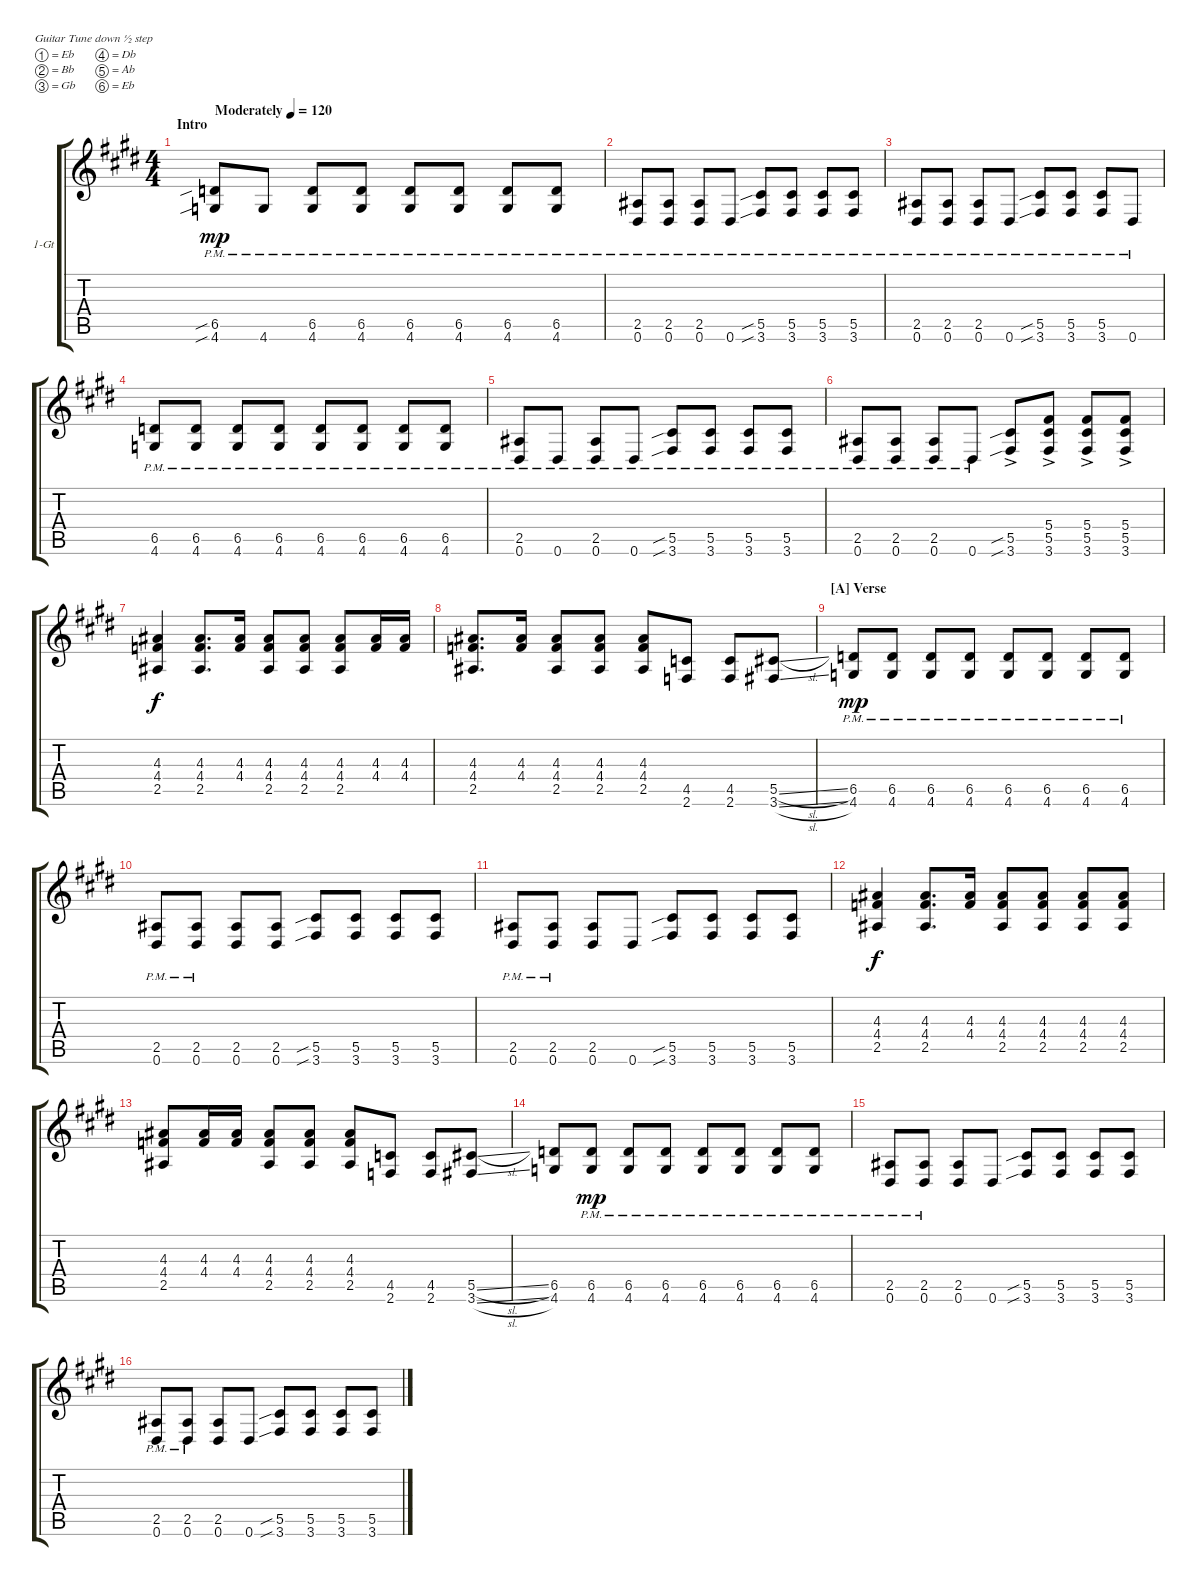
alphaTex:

\defaultSystemsLayout 4
\bracketExtendMode groupsimilarinstruments
\firstSystemTrackNameOrientation horizontal
\otherSystemsTrackNameOrientation horizontal
\track ("1 Guitar" "1-Gt") {instrument electricguitarclean}
\staff {score tabs}
\tuning (Eb4 Bb3 Gb3 Db3 Ab2 Eb2)
\ts (4 4)
\section ("" "Intro")
\tempo (120 "Moderately")
\clef g2
\scale
1.10845
\ks e
(4.6{sib pm} 6.5{sib pm}).8{dy mp instrument electricguitarclean} 4.6{pm}.8 (4.6{pm} 6.5{pm}).8 (4.6{pm} 6.5{pm}).8 (4.6{pm} 6.5{pm}).8 (4.6{pm} 6.5{pm}).8 (4.6{pm} 6.5{pm}).8 (4.6{pm} 6.5{pm}).8 |
\scale
0.891551 (0.6{pm} 2.5{pm}).8 (0.6{pm} 2.5{pm}).8 (0.6{pm} 2.5{pm}).8 0.6{pm}.8 (3.6{sib pm} 5.5{sib pm}).8 (3.6{pm} 5.5{pm}).8 (3.6{pm} 5.5{pm}).8 (3.6{pm} 5.5{pm}).8 |
\scale
1.07818 (0.6{pm} 2.5{pm}).8 (0.6{pm} 2.5{pm}).8 (0.6{pm} 2.5{pm}).8 0.6{pm}.8 (3.6{sib pm} 5.5{sib pm}).8 (3.6{pm} 5.5{pm}).8 (3.6{pm} 5.5{pm}).8 0.6{pm}.8 |
\scale
0.921816 (4.6{pm} 6.5{pm}).8 (4.6{pm} 6.5{pm}).8 (4.6{pm} 6.5{pm}).8 (4.6{pm} 6.5{pm}).8 (4.6{pm} 6.5{pm}).8 (4.6{pm} 6.5{pm}).8 (4.6{pm} 6.5{pm}).8 (4.6{pm} 6.5{pm}).8 |
\scale
1.07818 (0.6{pm} 2.5{pm}).8 0.6{pm}.8 (0.6{pm} 2.5{pm}).8 0.6{pm}.8 (3.6{sib pm} 5.5{sib pm}).8 (3.6{pm} 5.5{pm}).8 (3.6{pm} 5.5{pm}).8 (3.6{pm} 5.5{pm}).8 |
\scale
0.921816 (0.6{pm} 2.5{pm}).8 (0.6{pm} 2.5{pm}).8 (0.6{pm} 2.5{pm}).8 0.6{pm}.8 (3.6{sib ac} 5.5{sib}).8 (3.6{ac} 5.5{ac} 5.4{ac}).8 (3.6{ac} 5.5{ac} 5.4{ac}).8 (3.6{ac} 5.5{ac} 5.4{ac}).8 |
\scale
1.07818 (2.5 4.4 4.3).4{dy f} (2.5 4.3 4.4).8{d} (4.3 4.4).16 (2.5 4.4 4.3).8 (2.5 4.4 4.3).8 (2.5 4.4 4.3).8 (4.3 4.4).16 (4.3 4.4).16 |
\scale
0.921816 (2.5 4.3 4.4).8{d} (4.3 4.4).16 (2.5 4.4 4.3).8 (2.5 4.4 4.3).8 (2.5 4.4 4.3).8 (2.6 4.5).8 (2.6 4.5).8 (3.6{sl} 5.5{sl}).8 |
\section ("A" "Verse")
\scale
1.07818 (4.6{pm} 6.5{pm}).8{dy mp} (4.6{pm} 6.5{pm}).8 (4.6{pm} 6.5{pm}).8 (4.6{pm} 6.5{pm}).8 (4.6{pm} 6.5{pm}).8 (4.6{pm} 6.5{pm}).8 (4.6{pm} 6.5{pm}).8 (4.6{pm} 6.5{pm}).8 |
\scale
0.921816 (0.6{pm} 2.5{pm}).8 (0.6{pm} 2.5{pm}).8 (0.6 2.5).8 (0.6 2.5).8 (3.6{sib} 5.5{sib}).8 (3.6 5.5).8 (3.6 5.5).8 (3.6 5.5).8 |
\scale
1.07818 (0.6{pm} 2.5{pm}).8 (0.6{pm} 2.5{pm}).8 (0.6 2.5).8 0.6.8 (3.6{sib} 5.5{sib}).8 (3.6 5.5).8 (3.6 5.5).8 (3.6 5.5).8 |
\scale
0.921816 (2.5 4.4 4.3).4{dy f} (2.5 4.4 4.3).8{d} (4.3 4.4).16 (2.5 4.4 4.3).8 (2.5 4.4 4.3).8 (2.5 4.4 4.3).8 (2.5 4.4 4.3).8 |
\scale
1.07818 (2.5 4.3 4.4).8 (4.4 4.3).16 (4.3 4.4).16 (2.5 4.4 4.3).8 (2.5 4.4 4.3).8 (2.5 4.4 4.3).8 (2.6 4.5).8 (2.6 4.5).8 (3.6{sl} 5.5{sl}).8 |
\scale
0.921816 (4.6 6.5).8 (4.6 6.5{pm}).8{dy mp} (4.6{pm} 6.5{pm}).8 (4.6{pm} 6.5{pm}).8 (4.6{pm} 6.5{pm}).8 (4.6{pm} 6.5{pm}).8 (4.6{pm} 6.5{pm}).8 (4.6{pm} 6.5{pm}).8 |
\scale
1.07818 (0.6{pm} 2.5).8 (0.6{pm} 2.5).8 (0.6 2.5).8 0.6.8 (3.6{sib} 5.5{sib}).8 (3.6 5.5).8 (3.6 5.5).8 (3.6 5.5).8 |
\scale
0.921816 (0.6{pm} 2.5).8 (0.6{pm} 2.5).8 (0.6 2.5).8 0.6.8 (3.6{sib} 5.5{sib}).8 (3.6 5.5).8 (3.6 5.5).8 (3.6 5.5).8
